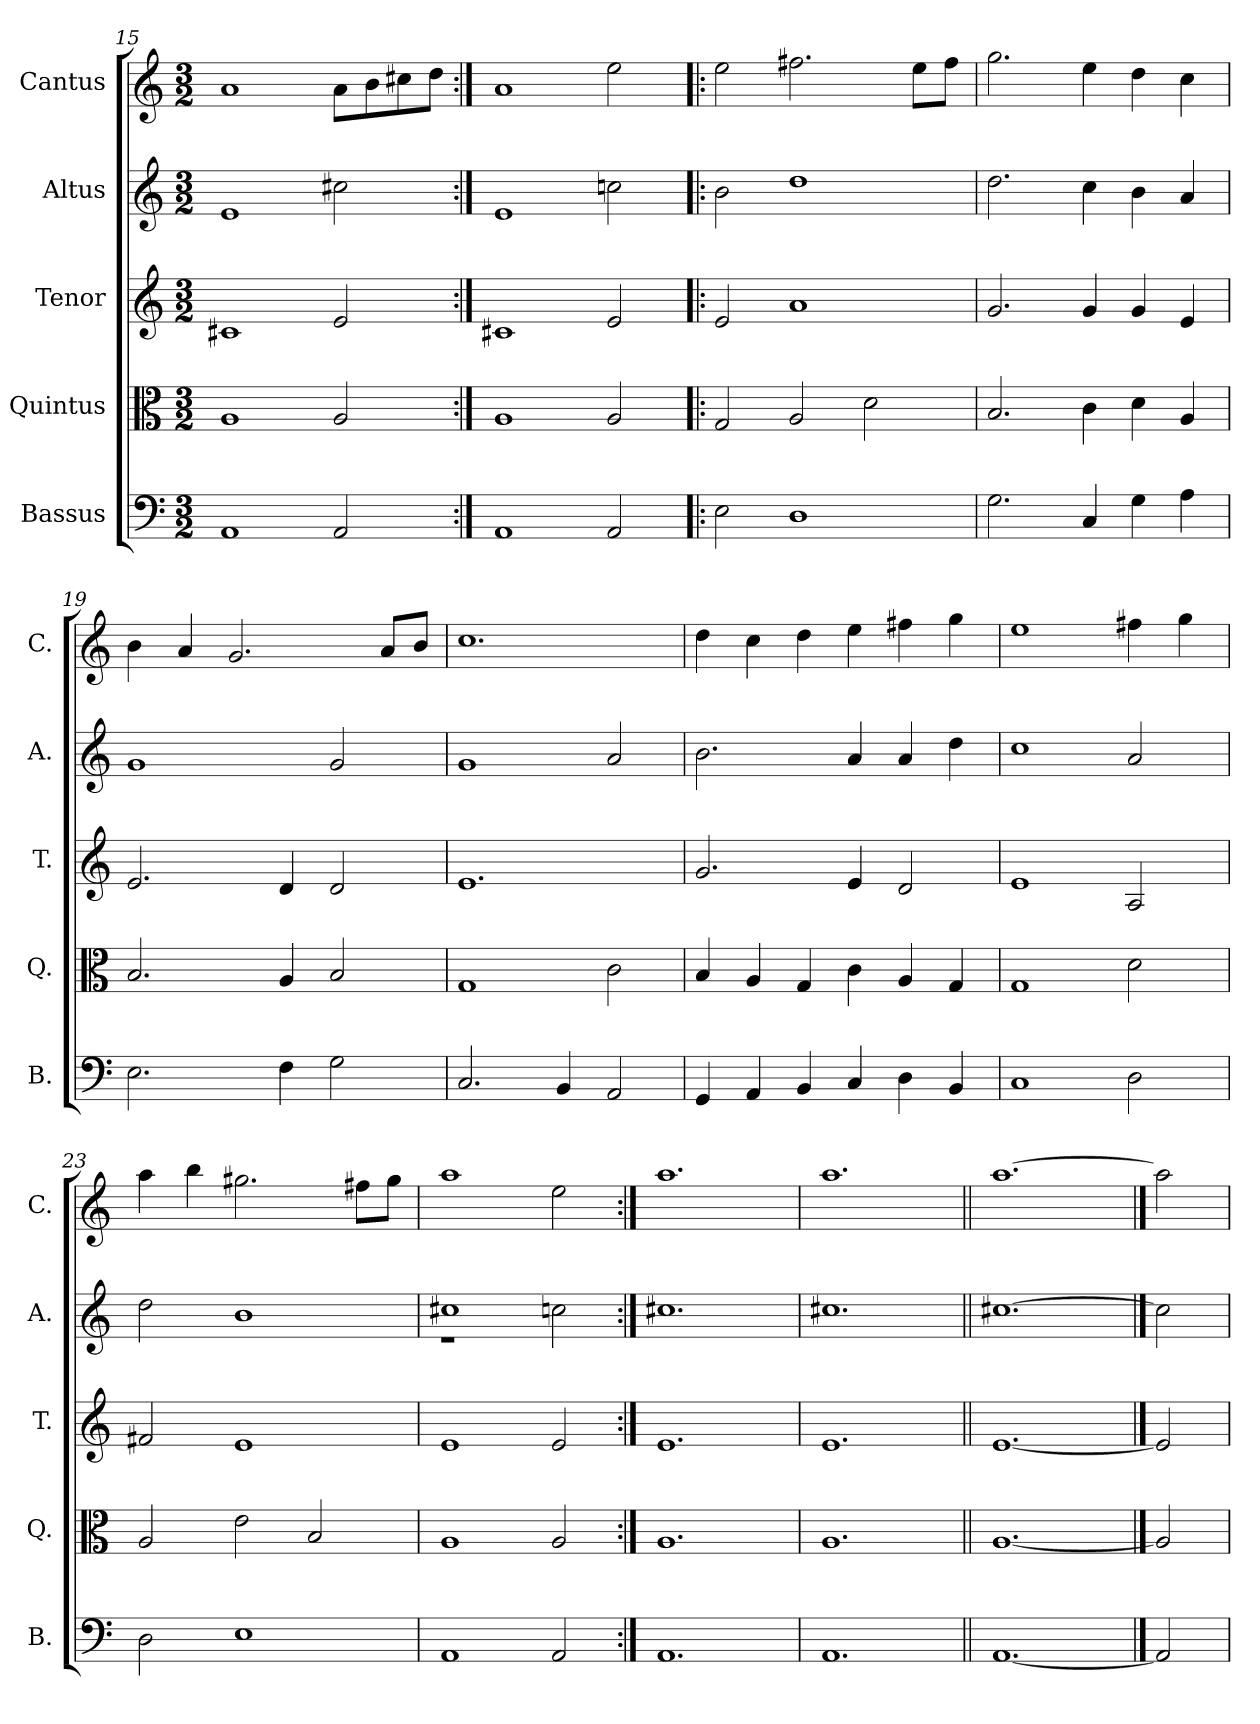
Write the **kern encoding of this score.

**kern	**kern	**kern	**kern	**kern
*part5	*part4	*part3	*part2	*part1
*staff5	*staff4	*staff3	*staff2	*staff1
*I"Bassus	*I"Quintus	*I"Tenor	*I"Altus	*I"Cantus
*I'B.	*I'Q.	*I'T.	*I'A.	*I'C.
*clefF4	*clefC3	*clefG2	*clefG2	*clefG2
*k[]	*k[]	*k[]	*k[]	*k[]
*M3/2	*M3/2	*M3/2	*M3/2	*M3/2
=15	=15	=15	=15	=15
1AA	1A	1c#	1e	1a
2AA/	2A/	2e/	2cc#X\	8a\L
.	.	.	.	8b\
.	.	.	.	8cc#X\
.	.	.	.	8dd\J
=16:|!	=16:|!	=16:|!	=16:|!	=16:|!
1AA	1A	1c#X	1e	1a
2AA/	2A/	2e/	2ccn\	2ee\
=17!|:	=17!|:	=17!|:	=17!|:	=17!|:
2E\	2G/	2e/	2b\	2ee\
1D	2A/	1a	1dd	2.ff#X\
.	2d\	.	.	.
.	.	.	.	8ee\L
.	.	.	.	8ff#\J
=18	=18	=18	=18	=18
2.G\	2.B/	2.g/	2.dd\	2.gg\
4C/	4c\	4g/	4cc\	4ee\
4G\	4d\	4g/	4b\	4dd\
4A\	4A/	4e/	4a/	4cc\
=19	=19	=19	=19	=19
2.E\	2.B/	2.e/	1g	4b\
.	.	.	.	4a/
.	.	.	.	2.g/
4F\	4A/	4d/	.	.
2G\	2B/	2d/	2g/	.
.	.	.	.	8a/L
.	.	.	.	8b/J
!!LO:LB:g=z
=20	=20	=20	=20	=20
2.C/	1G	1.e	1g	1.cc
4BB/	.	.	.	.
2AA/	2c\	.	2a/	.
=21	=21	=21	=21	=21
4GG/	4B/	2.g/	2.b\	4dd\
4AA/	4A/	.	.	4cc\
4BB/	4G/	.	.	4dd\
4C/	4c\	4e/	4a/	4ee\
4D\	4A/	2d/	4a/	4ff#X\
4BB/	4G/	.	4dd\	4gg\
=22	=22	=22	=22	=22
1C	1G	1e	1cc	1ee
2D\	2d\	2A/	2a/	4ff#X\
.	.	.	.	4gg\
=23	=23	=23	=23	=23
2D\	2A/	2f#X/	2dd\	4aa\
.	.	.	.	4bb\
1E	2e\	1e	1b	2.gg#X\
.	2B/	.	.	.
.	.	.	.	8ff#X\L
.	.	.	.	8gg#\J
=24	=24	=24	=24	=24
*	*	*	*^	*
1AA	1A	1e	1cc#X	1r	1aa
2AA/	2A/	2e/	2ccn\	2ryy	2ee\
*	*	*	*v	*v	*
=25:|!	=25:|!	=25:|!	=25:|!	=25:|!
1.AA	1.A	1.e	1.cc#X	1.aa
=26	=26	=26	=26	=26
1.AA	1.A	1.e	1.cc#	1.aa
=27||	=27||	=27||	=27||	=27||
[1.AA	[1.A	[1.e	[1.cc#X	[1.aa
==28	==28	==28	==28	==28
2AA]	2A]	2e]	2cc#]	2aa]
=	=	=	=	=
*-	*-	*-	*-	*-
